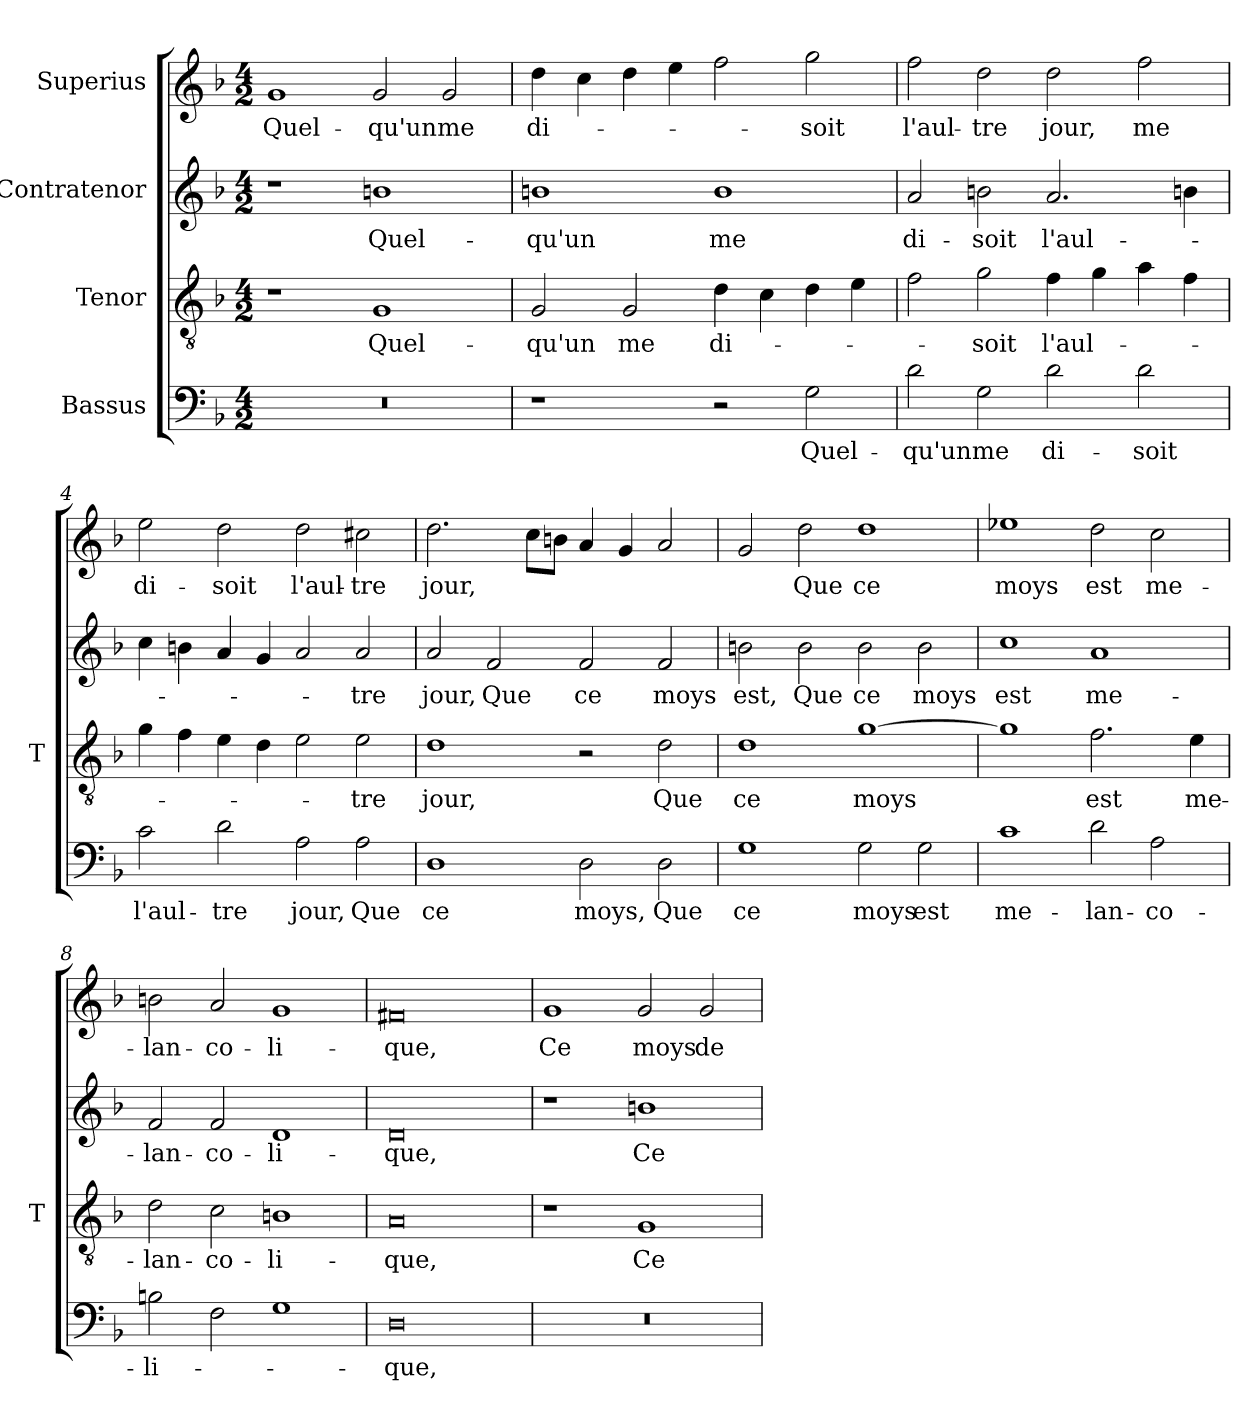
**kern	**text	**kern	**text	**kern	**text	**kern	**text
*part4	*part4	*part3	*part3	*part2	*part2	*part1	*part1
*staff4	*staff4	*staff3	*staff3	*staff2	*staff2	*staff1	*staff1
*I"Bassus	*	*I"Tenor	*	*I"Contratenor	*	*I"Superius	*
*	*	*I'T	*	*	*	*	*
*clefF4	*	*clefGv2	*	*clefG2	*	*clefG2	*
*k[b-]	*	*k[b-]	*	*k[b-]	*	*k[b-]	*
*M4/2	*	*M4/2	*	*M4/2	*	*M4/2	*
=1	=1	=1	=1	=1	=1	=1	=1
0r	.	1r	.	1r	.	1g	Quel-
.	.	1G	Quel-	1bn	Quel-	2g	-qu'un
.	.	.	.	.	.	2g	-me
=2	=2	=2	=2	=2	=2	=2	=2
1r	.	2G	-qu'un	1bn	-qu'un	4dd	di-
.	.	.	.	.	.	4cc	.
.	.	2G	-me	.	.	4dd	.
.	.	.	.	.	.	4ee	.
2r	.	4d	di-	1b	-me	2ff	.
.	.	4c	.	.	.	.	.
2G	Quel-	4d	.	.	.	2gg	-soit
.	.	4e	.	.	.	.	.
=3	=3	=3	=3	=3	=3	=3	=3
2d	-qu'un	2f	.	2a	di-	2ff	l'aul-
2G	-me	2g	-soit	2bn	-soit	2dd	-tre
2d	di-	4f	l'aul-	2.a	l'aul-	2dd	-jour,
.	.	4g	.	.	.	.	.
2d	-soit	4a	.	.	.	2ff	-me
.	.	4f	.	4bn	.	.	.
=4	=4	=4	=4	=4	=4	=4	=4
2c	l'aul-	4g	.	4cc	.	2ee	di-
.	.	4f	.	4bn	.	.	.
2d	-tre	4e	.	4a	.	2dd	-soit
.	.	4d	.	4g	.	.	.
2A	-jour,	2e	.	2a	.	2dd	l'aul-
2A	-Que	2e	-tre	2a	-tre	2cc#X	-tre
=5	=5	=5	=5	=5	=5	=5	=5
1D	-ce	1d	-jour,	2a	-jour,	2.dd	-jour,
.	.	.	.	2f	-Que	.	.
.	.	.	.	.	.	8ccL	.
.	.	.	.	.	.	8bJ	.
2D	-moys,	2r	.	2f	-ce	4a	.
.	.	.	.	.	.	4g	.
2D	-Que	2d	-Que	2f	-moys	2a	.
=6	=6	=6	=6	=6	=6	=6	=6
1G	-ce	1d	-ce	2bn	-est,	2g	.
.	.	.	.	2b	-Que	2dd	-Que
2G	-moys	[1g	-moys	2b	-ce	1dd	-ce
2G	-est	.	.	2b	-moys	.	.
=7	=7	=7	=7	=7	=7	=7	=7
1c	me-	1g]	.	1cc	-est	1ee-X	-moys
2d	lan-	2.f	-est	1a	me-	2dd	-est
2A	co-	.	.	.	.	2cc	me-
.	.	4e	me-	.	.	.	.
=8	=8	=8	=8	=8	=8	=8	=8
2Bn	li-	2d	lan-	2f	lan-	2b	lan-
2F	.	2c	co-	2f	co-	2a	co-
1G	.	1Bn	li-	1d	li-	1g	li-
=9	=9	=9	=9	=9	=9	=9	=9
0D	-que,	0A	-que,	0d	-que,	0f#X	-que,
=10	=10	=10	=10	=10	=10	=10	=10
0r	.	1r	.	1r	.	1g	-Ce
.	.	1G	-Ce	1bn	-Ce	2g	-moys
.	.	.	.	.	.	2g	de-
=	=	=	=	=	=	=	=
*-	*-	*-	*-	*-	*-	*-	*-
